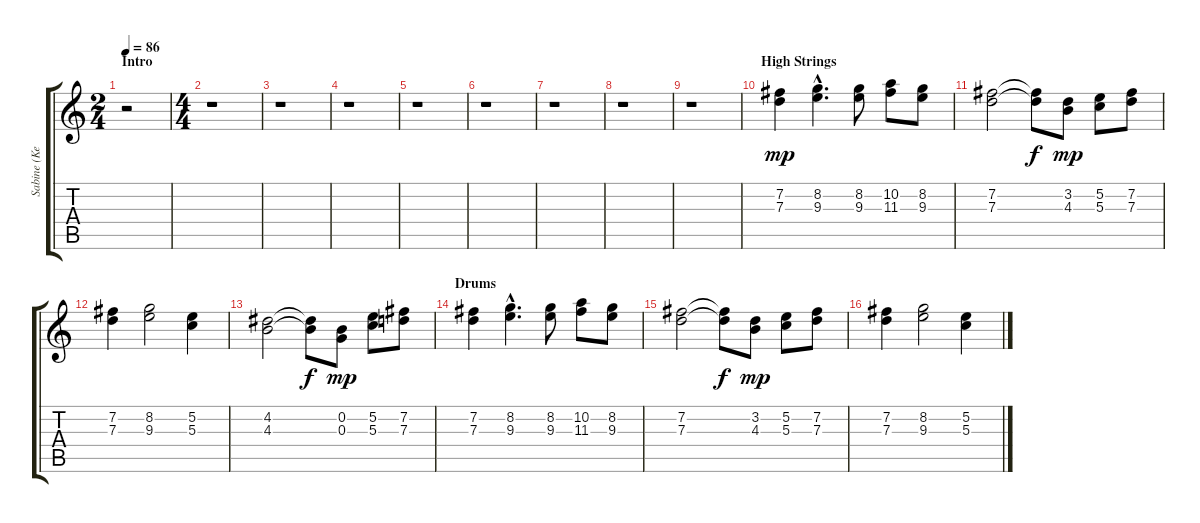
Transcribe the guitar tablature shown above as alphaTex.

\track ("Sabine (KeybHigh)" "Sabine (Ke") {instrument stringensemble1}
\staff {score tabs}
\tuning (E5 B4 G4 D4 A3 E3) {hide}
\ts (2 4)
\section ("" "Intro")
\tempo 86
\clef g2
\ks c
r.2{dy mp volume 13 balance 7 instrument stringensemble1} |
\ts (4 4)
r.1 |
r.1 |
r.1 |
r.1 |
r.1 |
r.1 |
r.1 |
r.1 |
\section ("" "High Strings")
(7.2 7.3).4 (8.2{hac} 9.3{hac}).4{d} (8.2 9.3).8 (10.2 11.3).8 (8.2 9.3).8 |
(7.2 7.3).2 (7.2{t} 7.3{t}).8{dy f} (3.2 4.3).8{dy mp} (5.2 5.3).8 (7.2 7.3).8 |
(7.2 7.3).4 (8.2 9.3).2 (5.2 5.3).4 |
(4.2 4.3).2 (4.2{t} 4.3{t}).8{dy f} (0.2 0.3).8{dy mp} (5.2 5.3).8 (7.2 7.3).8 |
\section ("" "Drums")
(7.2 7.3).4 (8.2{hac} 9.3{hac}).4{d} (8.2 9.3).8 (10.2 11.3).8 (8.2 9.3).8 |
(7.2 7.3).2 (7.2{t} 7.3{t}).8{dy f} (3.2 4.3).8{dy mp} (5.2 5.3).8 (7.2 7.3).8 |
(7.2 7.3).4 (8.2 9.3).2 (5.2 5.3).4
